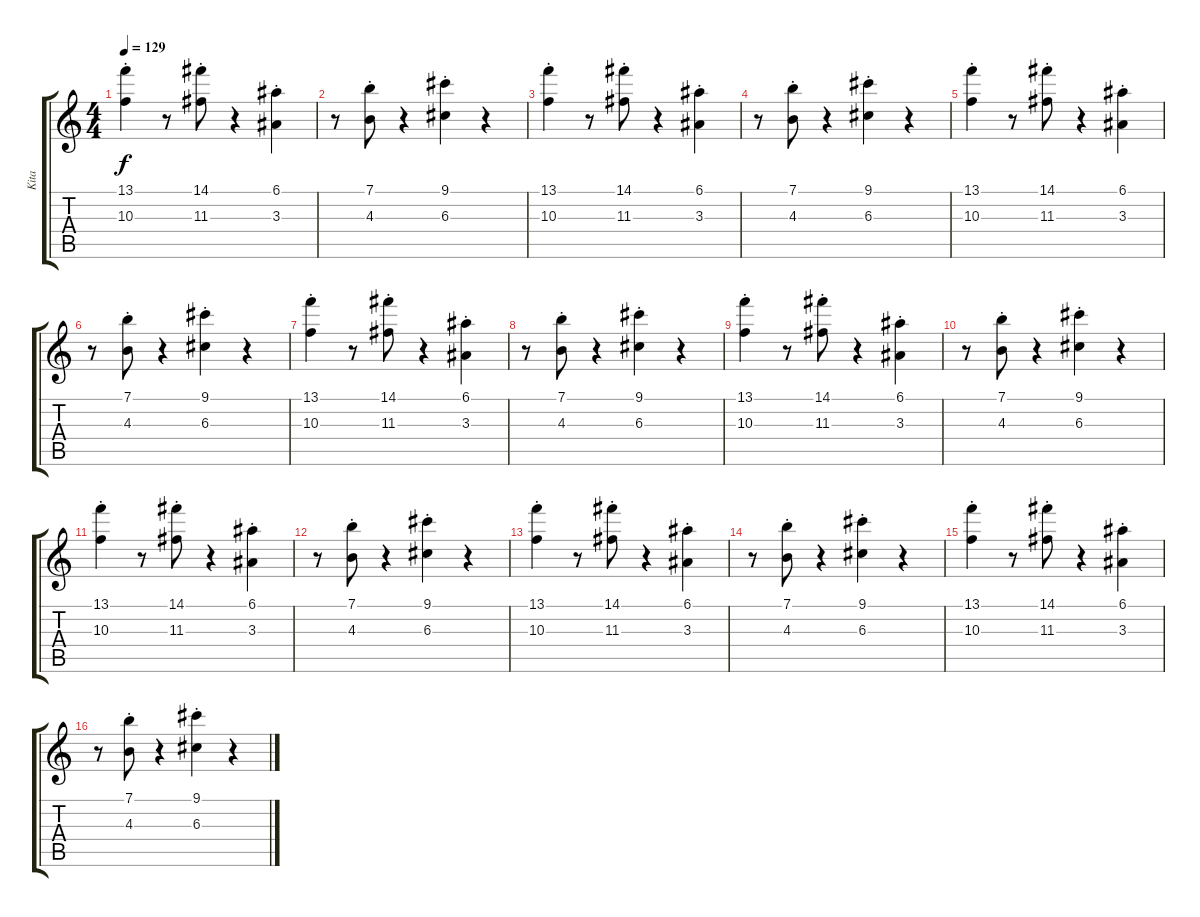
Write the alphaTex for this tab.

\track ("Kita" "Kita") {instrument electricguitarjazz}
\staff {score tabs}
\tuning (E4 B3 G3 D3 A2 E2) {hide}
\ts (4 4)
\tempo 129
\clef g2
\ks c
(13.1{st} 10.3).4{dy f} r.8 (14.1{st} 11.3).8 r.4 (6.1{st} 3.3).4 |
r.8 (7.1{st} 4.3).8 r.4 (9.1{st} 6.3).4 r.4 |
(13.1{st} 10.3).4 r.8 (14.1{st} 11.3).8 r.4 (6.1{st} 3.3).4 |
r.8 (7.1{st} 4.3).8 r.4 (9.1{st} 6.3).4 r.4 |
(13.1{st} 10.3).4 r.8 (14.1{st} 11.3).8 r.4 (6.1{st} 3.3).4 |
r.8 (7.1{st} 4.3).8 r.4 (9.1{st} 6.3).4 r.4 |
(13.1{st} 10.3).4 r.8 (14.1{st} 11.3).8 r.4 (6.1{st} 3.3).4 |
r.8 (7.1{st} 4.3).8 r.4 (9.1{st} 6.3).4 r.4 |
(13.1{st} 10.3).4 r.8 (14.1{st} 11.3).8 r.4 (6.1{st} 3.3).4 |
r.8 (7.1{st} 4.3).8 r.4 (9.1{st} 6.3).4 r.4 |
(13.1{st} 10.3).4 r.8 (14.1{st} 11.3).8 r.4 (6.1{st} 3.3).4 |
r.8 (7.1{st} 4.3).8 r.4 (9.1{st} 6.3).4 r.4 |
(13.1{st} 10.3).4 r.8 (14.1{st} 11.3).8 r.4 (6.1{st} 3.3).4 |
r.8 (7.1{st} 4.3).8 r.4 (9.1{st} 6.3).4 r.4 |
(13.1{st} 10.3).4 r.8 (14.1{st} 11.3).8 r.4 (6.1{st} 3.3).4 |
r.8 (7.1{st} 4.3).8 r.4 (9.1{st} 6.3).4 r.4
